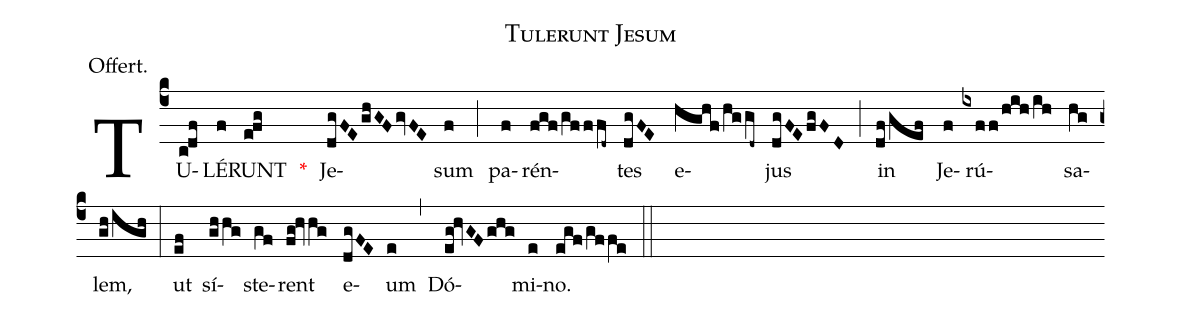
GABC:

name:Tulerunt Jesum;
annotation:Offert.;
mode:IV.;
office-part:Offertory;
%%
(c4) TU(c!df)LÉ(f)RUNT(e!fg) <v>\red{*}</v>() Je(dgFEghGFgvFE)sum(f) (;) pa(f)rén(fgf/gfffd~)tes(dgFE) e(hghf/hggd~)jus(dgFEfgFD) (;) in(df/gef) Je(f)rú(ixff/hih/ih)sa(hg)lem,(gh/igh) (:) ut(ef) sí(gh/hg)ste(gf)rent(fg!hvhg) e(dgFE)um(e) (,) Dó(eg!hvGFghg)mi(e)no.(egf/gffe) (::)
